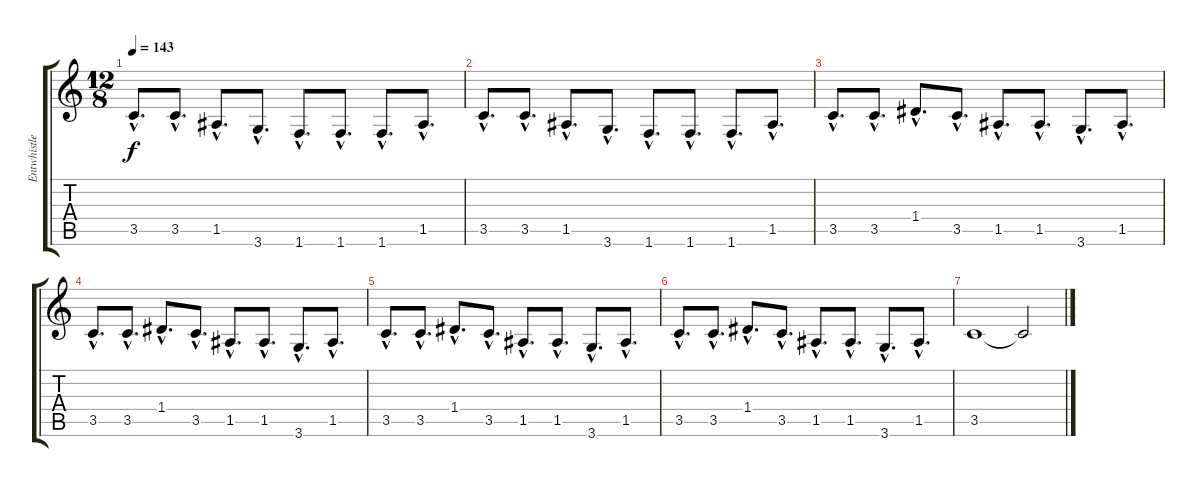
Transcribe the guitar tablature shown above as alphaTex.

\track ("Entwhistle 1" "Entwhistle") {instrument electricbassfinger}
\staff {score tabs}
\tuning (E4 B3 G3 D3 A2 E2) {hide}
\ts (12 8)
\tempo 143
\clef g2
\ks c
3.5{hac}.8{d dy f} 3.5{hac}.8{d} 1.5{hac}.8{d} 3.6{hac}.8{d} 1.6{hac}.8{d} 1.6{hac}.8{d} 1.6{hac}.8{d} 1.5{hac}.8{d} |
3.5{hac}.8{d} 3.5{hac}.8{d} 1.5{hac}.8{d} 3.6{hac}.8{d} 1.6{hac}.8{d} 1.6{hac}.8{d} 1.6{hac}.8{d} 1.5{hac}.8{d} |
3.5{hac}.8{d} 3.5{hac}.8{d} 1.4{hac}.8{d} 3.5{hac}.8{d} 1.5{hac}.8{d} 1.5{hac}.8{d} 3.6{hac}.8{d} 1.5{hac}.8{d} |
3.5{hac}.8{d} 3.5{hac}.8{d} 1.4{hac}.8{d} 3.5{hac}.8{d} 1.5{hac}.8{d} 1.5{hac}.8{d} 3.6{hac}.8{d} 1.5{hac}.8{d} |
3.5{hac}.8{d} 3.5{hac}.8{d} 1.4{hac}.8{d} 3.5{hac}.8{d} 1.5{hac}.8{d} 1.5{hac}.8{d} 3.6{hac}.8{d} 1.5{hac}.8{d} |
3.5{hac}.8{d} 3.5{hac}.8{d} 1.4{hac}.8{d} 3.5{hac}.8{d} 1.5{hac}.8{d} 1.5{hac}.8{d} 3.6{hac}.8{d} 1.5{hac}.8{d} |
3.5.1 3.5{t}.2
